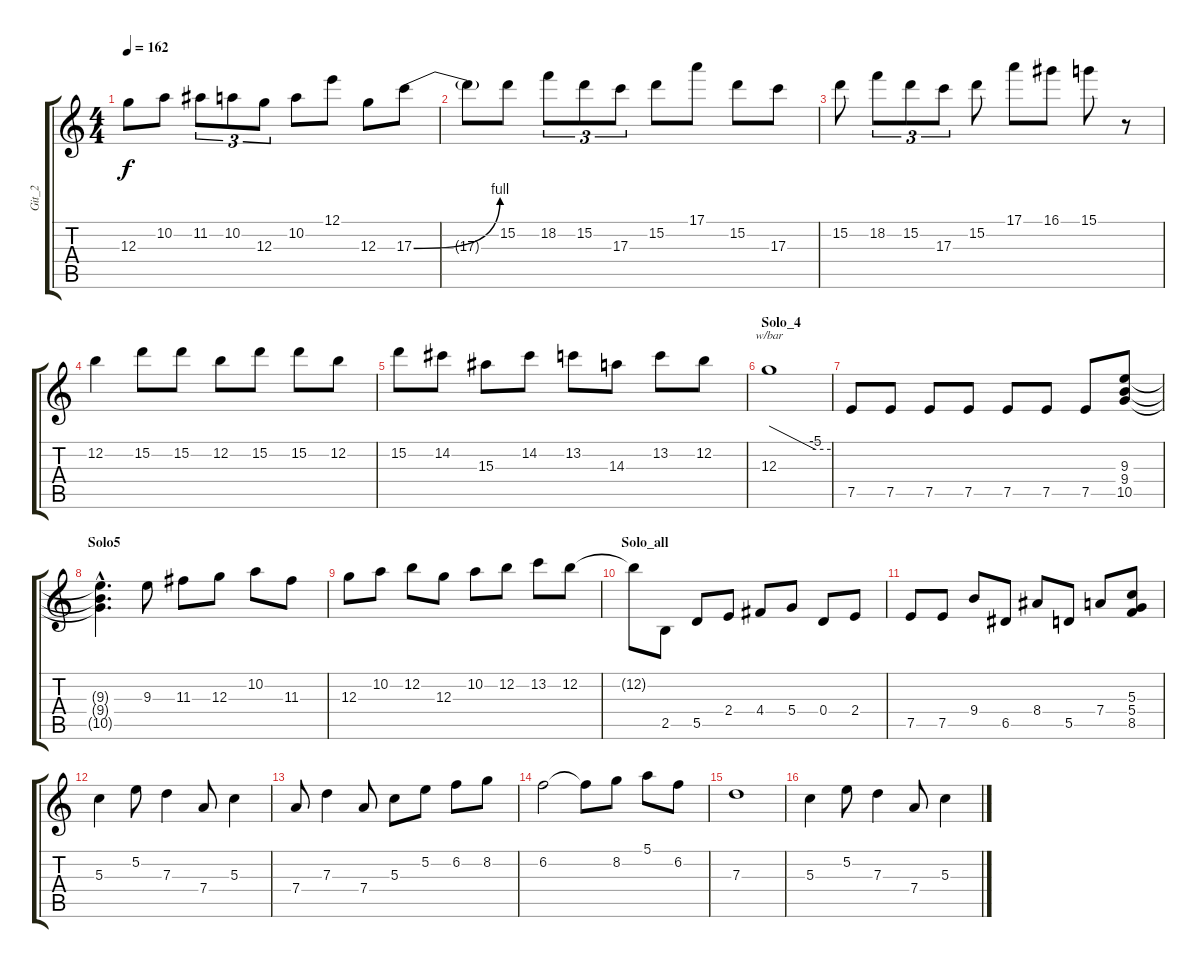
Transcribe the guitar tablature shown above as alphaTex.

\track ("Git_2" "Git_2") {instrument distortionguitar}
\staff {score tabs}
\tuning (E4 B3 G3 D3 A2 E2) {hide}
\ts (4 4)
\tempo 162
\clef g2
\ks c
12.3{t}.8{dy f} 10.2.8 11.2.8{tu (3 2)} 10.2.8{tu (3 2)} 12.3.8{tu (3 2)} 10.2.8 12.1.8 12.3.8 17.3{be (bend 0 0 60 4)}.8 |
17.3{t}.8 15.2.8 18.2.8{tu (3 2)} 15.2.8{tu (3 2)} 17.3.8{tu (3 2)} 15.2.8 17.1.8 15.2.8 17.3.8 |
15.2.8 18.2.8{tu (3 2)} 15.2.8{tu (3 2)} 17.3.8{tu (3 2)} 15.2.8 17.1.8 16.1.8 15.1.8 r.8 |
12.2.4 15.2.8 15.2.8 12.2.8 15.2.8 15.2.8 12.2.8 |
15.2.8 14.2.8 15.3.8 14.2.8 13.2.8 14.3.8 13.2.8 12.2.8 |
\section ("" "Solo_4")
12.3.1{tbe (custom default 0 0 45 -20 60 -20)} |
7.5.8{volume 10} 7.5.8 7.5.8 7.5.8 7.5.8 7.5.8 7.5.8 (9.3 9.4 10.5).8 |
\section ("" "Solo5")
(9.3{hac t} 9.4{hac t} 10.5{hac t}).4{d} 9.3.8{volume 13} 11.3.8 12.3.8 10.2.8 11.3.8 |
12.3.8 10.2.8 12.2.8 12.3.8 10.2.8 12.2.8 13.2.8 12.2.8 |
\section ("" "Solo_all")
12.2{t}.8 2.5.8 5.5.8 2.4.8 4.4.8 5.4.8 0.4.8 2.4.8 |
7.5.8 7.5.8 9.4.8 6.5.8 8.4.8 5.5.8 7.4.8 (5.3 5.4 8.5).8 |
5.3.4 5.2.8 7.3.4 7.4.8 5.3.4 |
7.4.8 7.3.4 7.4.8 5.3.8 5.2.8 6.2.8 8.2.8 |
6.2.2 6.2{t}.8 8.2.8 5.1.8 6.2.8 |
7.3.1 |
5.3.4 5.2.8 7.3.4 7.4.8 5.3.4
